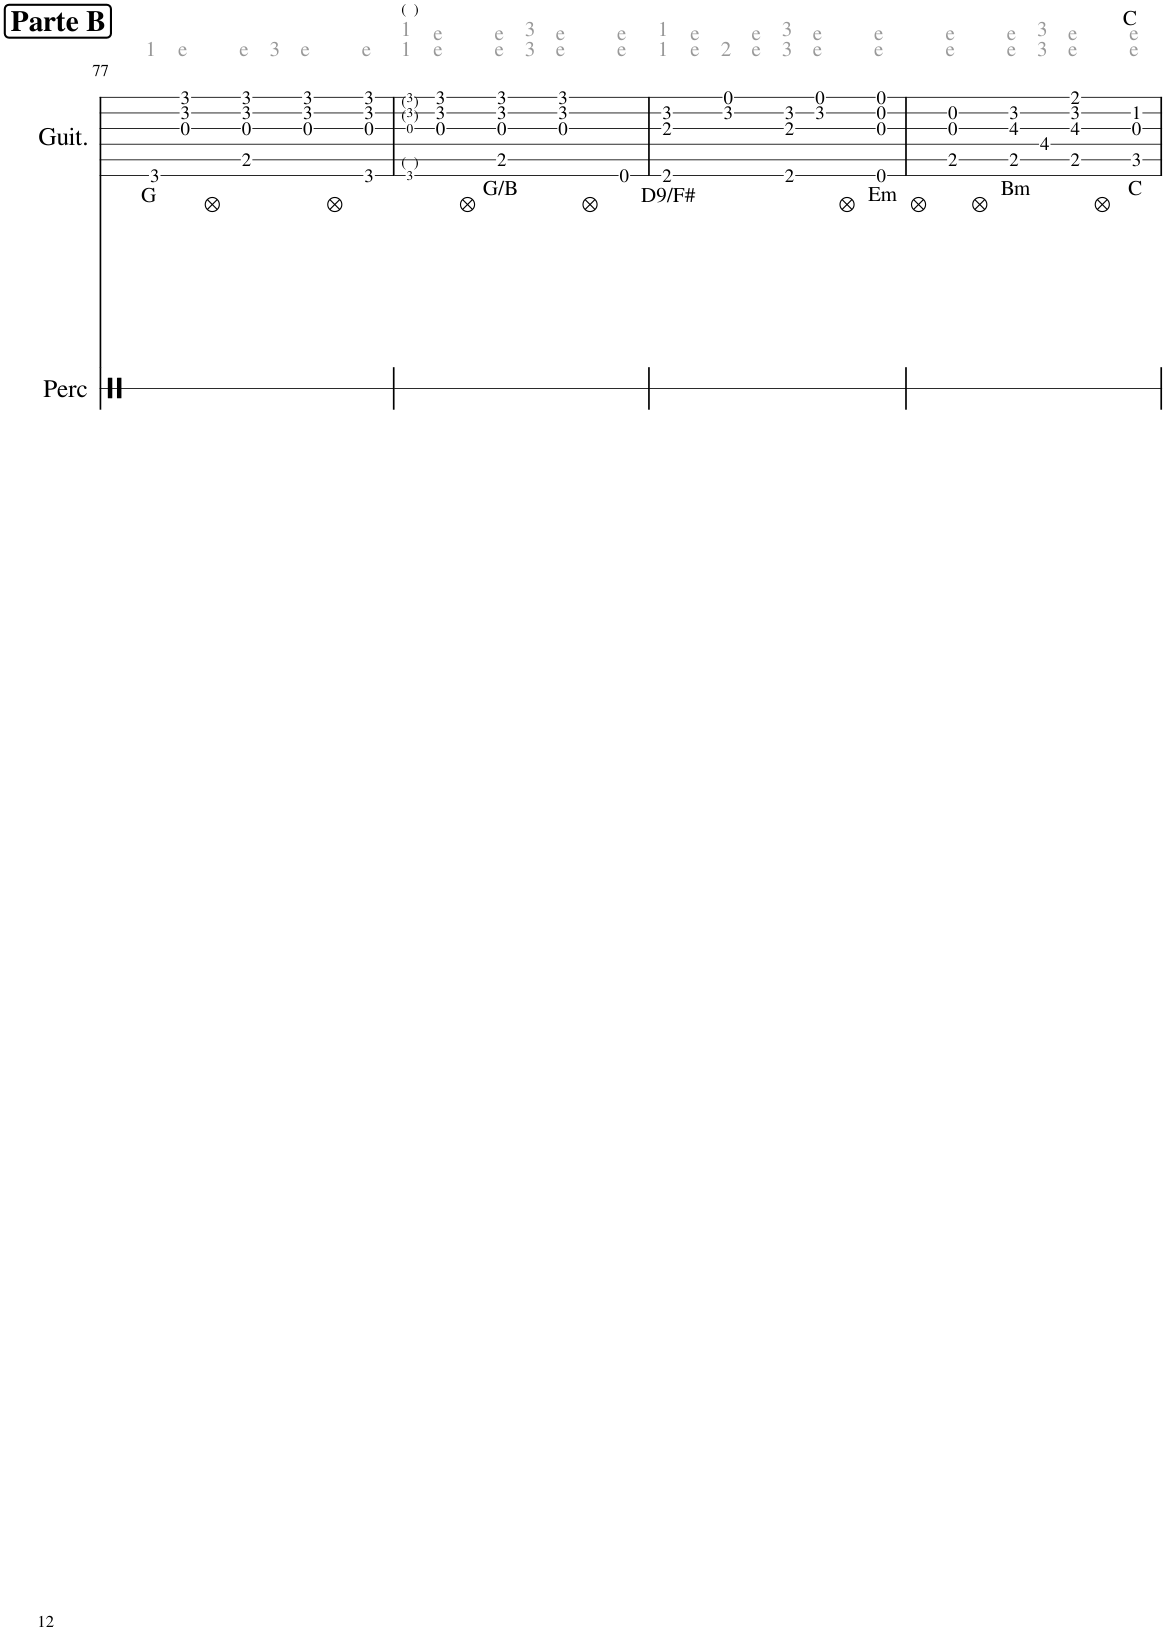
**kern	**text	**text	**kern
*part2	*part2	*part2	*part1
*staff2	*staff2	*staff2	*staff1
*I"Percussion	*	*	*I"Acoustic Guitar
*I'Perc	*	*	*I'Guit.
!!LO:PB:g=z
*clefX	*	*	*
*k[]	*	*	*k[]
*M4/4	*	*	*M4/4
!!LO:REH:place=s1:a:B:cj:fs=14:t=Parte B
=77	=77	=77	=77
*	*	*	*^
!	!	!	!LO:TX:a:color=#999999:t=1	!
!	!	!	!LO:TX:b:t=G	!
*	*	*	*	*^
8RfL	.	.	8r	8FF#	2ryy
!	!	!	!LO:TX:a:color=#999999:t=e	!	!
8RfJ	.	.	8F# 8c# 8f#	8r	.
!	!	!LO:LY:a	!	!	!
8Rf!L	.	⊗	8r	8r	.
!	!	!	!LO:TX:a:color=#999999:t=e	!	!
8RfJ	.	.	4F# 4c# 4f#	4AA#	.
!	!	!	!	!	!LO:TX:a:color=#999999:t=3
8RfL	.	.	.	.	2ryy
!	!	!	!LO:TX:a:color=#999999:t=e	!	!
8RfJ	.	.	8F# 8c# 8f#	8r	.
!	!	!LO:LY:a	!	!	!
8Rf!L	.	⊗	8r	8r	.
!	!	!	!LO:TX:a:color=#999999:t=e	!	!
8RfJ	.	.	[8F# [8c# [8f#	[8FF#	.
=78	=78	=78	=78	=78	=78
!	!	!	!LO:TX:a:color=#999999:t=1	!	!
!	!	!	!LO:TX:a:color=#999999:t=1	!	!
!	!	!	!LO:TX:a:t=(  )	!	!
!	!	!	!LO:TX:a:t=(  )	!	!
!	!	!	!LO:TX:a:t=(  )	!	!
!	!	!	!LO:TX:a:t=(  )	!	!
8RfL	.	.	8F#!]\ 8c#!]\ 8f#!]\L	8FF#!]	2ryy
!	!	!	!LO:TX:a:color=#999999:t=e	!	!
!	!	!	!LO:TX:a:color=#999999:t=e	!	!
8RfJ	.	.	8F#\ 8c#\ 8f#\J	8r	.
!	!	!LO:LY:a	!	!	!
8Rf!L	.	⊗	8r	8r	.
!	!	!	!LO:TX:a:color=#999999:t=e	!	!
!	!	!	!LO:TX:b:t=G/B	!	!
!	!	!	!LO:TX:a:color=#999999:t=e	!	!
8RfJ	.	.	4F# 4c# 4f#	4AA#	.
!	!	!	!	!	!LO:TX:a:color=#999999:t=3
!	!	!	!	!	!LO:TX:a:color=#999999:t=3
8RfL	.	.	.	.	2ryy
!	!	!	!LO:TX:a:color=#999999:t=e	!	!
!	!	!	!LO:TX:a:color=#999999:t=e	!	!
8RfJ	.	.	8F# 8c# 8f#	8r	.
!	!	!LO:LY:a	!	!	!
8Rf!L	.	⊗	8r	8r	.
!	!	!	!LO:TX:a:color=#999999:t=e	!	!
!	!	!	!LO:TX:a:color=#999999:t=e	!	!
8RfJ	.	.	8r	8EE-	.
=79	=79	=79	=79	=79	=79
!	!	!	!LO:TX:a:color=#999999:t=1	!	!
!	!	!	!LO:TX:a:color=#999999:t=1	!	!
!	!	!	!LO:TX:b:t=D9/F#	!	!
*	*	*	*	*v	*v
8RfL	.	.	4G# 4c#	8FF
!	!	!	!	!LO:TX:a:color=#999999:t=e
!	!	!	!	!LO:TX:a:color=#999999:t=e
8RfJ	.	.	.	8r
!	!	!	!LO:TX:a:color=#999999:t=2	!
8RfL	.	.	8c# 8e-	8r
!	!	!	!LO:TX:a:color=#999999:t=e	!
!	!	!	!LO:TX:a:color=#999999:t=e	!
8RfJ	.	.	8r	8r
!	!	!	!LO:TX:a:color=#999999:t=3	!
!	!	!	!LO:TX:a:color=#999999:t=3	!
8RfL	.	.	8G#\ 8c#\L	4FF
!	!	!	!LO:TX:a:color=#999999:t=e	!
!	!	!	!LO:TX:a:color=#999999:t=e	!
8RfJ	.	.	8c#\ 8e-\J	.
!	!	!LO:LY:a	!	!
8Rf!L	.	⊗	8r	8r
!	!	!	!LO:TX:a:color=#999999:t=e	!
!	!	!	!LO:TX:a:color=#999999:t=e	!
!	!	!	!LO:TX:b:t=Em	!
8RfJ	.	.	8F# 8B- 8e-	8EE-
=80	=80	=80	=80	=80
!	!	!LO:LY:a	!	!
8Rf!L	.	⊗	8r	8r
!	!	!	!LO:TX:a:color=#999999:t=e	!
!	!	!	!LO:TX:a:color=#999999:t=e	!
8RfJ	.	.	8F# 8B-	8AA#
!	!	!LO:LY:a	!	!
8Rf!L	.	⊗	8r	8r
!	!	!	!LO:TX:a:color=#999999:t=e	!
!	!	!	!LO:TX:a:color=#999999:t=e	!
!	!	!	!LO:TX:b:t=Bm	!
8RfJ	.	.	8A# 8c#	8AA#
!	!	!	!LO:TX:a:color=#999999:t=3	!
!	!	!	!LO:TX:a:color=#999999:t=3	!
8RfL	.	.	8FL	8r
!	!	!	!LO:TX:a:color=#999999:t=e	!
!	!	!	!LO:TX:a:color=#999999:t=e	!
8RfJ	.	.	8A#\ 8c#\ 8f\J	8AA#
!	!	!LO:LY:a	!	!
8Rf!L	.	⊗	8r	8r
!	!	!	!LO:TX:a:color=#999999:t=e	!
!	!	!	!LO:TX:b:t=C	!
!	!	!	!LO:TX:a:color=#999999:t=e	!
!	!	!	!LO:TX:a:t=C	!
8RfJ	.	.	[8F# [8B	[8BB
*	*	*	*v	*v
=	=	=	=
*-	*-	*-	*-
